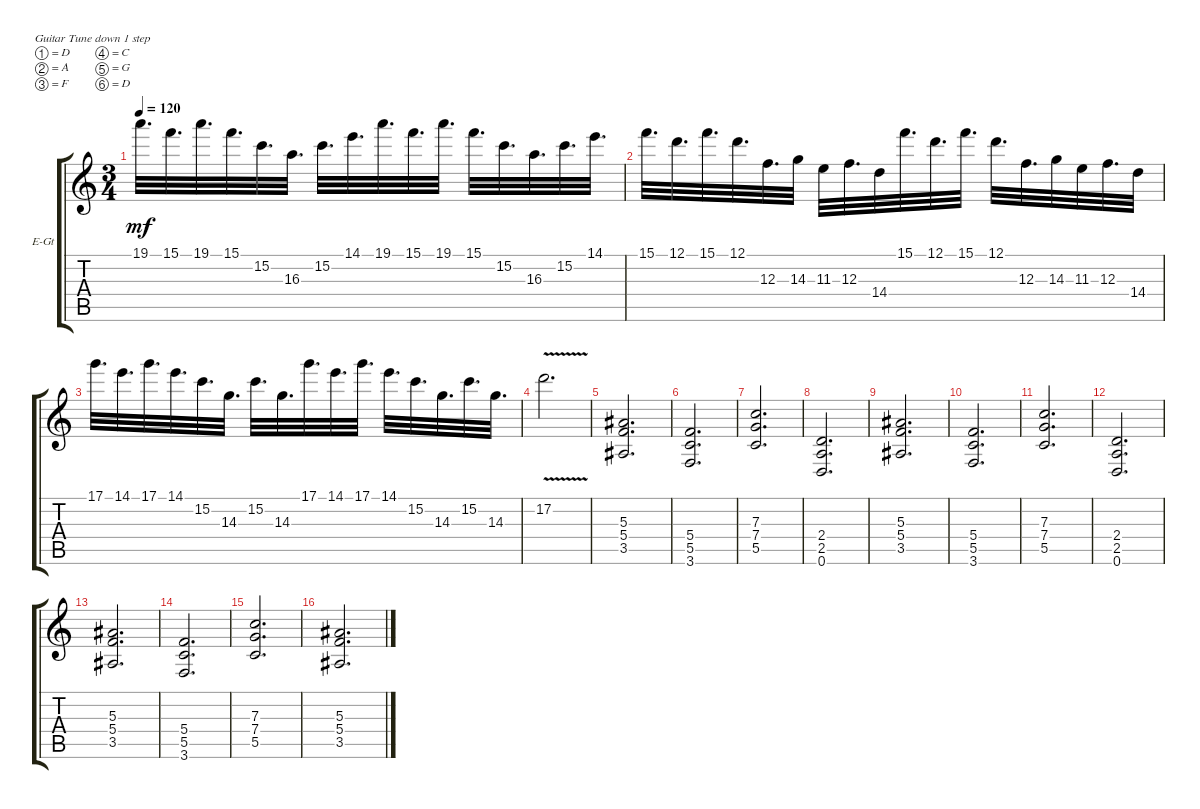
\defaultSystemsLayout 4
\bracketExtendMode groupsimilarinstruments
\firstSystemTrackNameOrientation horizontal
\otherSystemsTrackNameOrientation horizontal
\track ("Tomas Olsson" "E-Gt") {instrument distortionguitar}
\staff {score tabs}
\tuning (D4 A3 F3 C3 G2 D2)
\ts (3 4)
\tempo 120
\clef g2
\ks c
19.1.32{d dy mf} 15.1.32{d} 19.1.32{d} 15.1.32{d} 15.2.32{d} 16.3.32{d} 15.2.32{d} 14.1.32{d} 19.1.32{d} 15.1.32{d} 19.1.32{d} 15.1.32{d} 15.2.32{d} 16.3.32{d} 15.2.32{d} 14.1.32{d} |
15.1.32{d} 12.1.32{d} 15.1.32{d} 12.1.32{d} 12.3.32{d} 14.3.32 11.3.32 12.3.32{d} 14.4.32 15.1.32{d} 12.1.32{d} 15.1.32{d} 12.1.32{d} 12.3.32{d} 14.3.32 11.3.32 12.3.32{d} 14.4.32 |
17.1.32{d} 14.1.32{d} 17.1.32{d} 14.1.32{d} 15.2.32{d} 14.3.32{d} 15.2.32{d} 14.3.32{d} 17.1.32{d} 14.1.32{d} 17.1.32{d} 14.1.32{d} 15.2.32{d} 14.3.32{d} 15.2.32{d} 14.3.32{d} |
17.2{v}.2{d} |
(3.5 5.4 5.3).2{d} |
(3.6 5.5 5.4).2{d} |
(5.5 7.4 7.3).2{d} |
(0.6 2.5 2.4).2{d} |
(3.5 5.4 5.3).2{d} |
(3.6 5.5 5.4).2{d} |
(5.5 7.4 7.3).2{d} |
(0.6 2.5 2.4).2{d} |
(3.5 5.4 5.3).2{d} |
(3.6 5.5 5.4).2{d} |
(5.5 7.4 7.3).2{d} |
(3.5 5.4 5.3).2{d}
